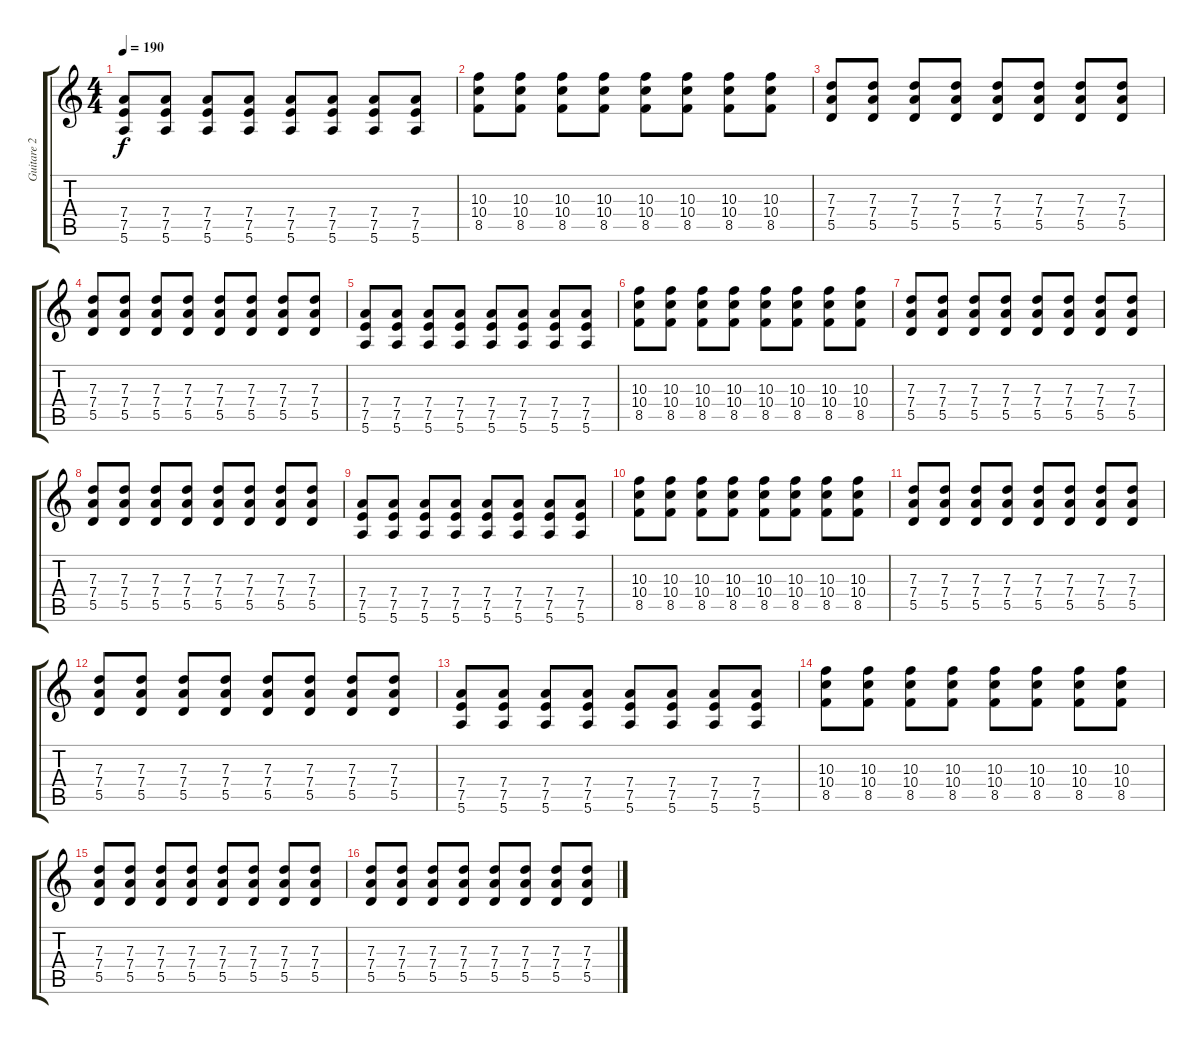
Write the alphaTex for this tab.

\track ("Guitare 2" "Guitare 2") {instrument distortionguitar}
\staff {score tabs}
\tuning (E4 B3 G3 D3 A2 E2) {hide}
\ts (4 4)
\tempo 190
\clef g2
\ks c
(7.4 7.5 5.6).8{dy f volume 15 instrument distortionguitar} (7.4 7.5 5.6).8 (7.4 7.5 5.6).8 (7.4 7.5 5.6).8 (7.4 7.5 5.6).8 (7.4 7.5 5.6).8 (7.4 7.5 5.6).8 (7.4 7.5 5.6).8 |
(10.3 10.4 8.5).8 (10.3 10.4 8.5).8 (10.3 10.4 8.5).8 (10.3 10.4 8.5).8 (10.3 10.4 8.5).8 (10.3 10.4 8.5).8 (10.3 10.4 8.5).8 (10.3 10.4 8.5).8 |
(7.3 7.4 5.5).8 (7.3 7.4 5.5).8 (7.3 7.4 5.5).8 (7.3 7.4 5.5).8 (7.3 7.4 5.5).8 (7.3 7.4 5.5).8 (7.3 7.4 5.5).8 (7.3 7.4 5.5).8 |
(7.3 7.4 5.5).8 (7.3 7.4 5.5).8 (7.3 7.4 5.5).8 (7.3 7.4 5.5).8 (7.3 7.4 5.5).8 (7.3 7.4 5.5).8 (7.3 7.4 5.5).8 (7.3 7.4 5.5).8 |
(7.4 7.5 5.6).8{volume 15 instrument distortionguitar} (7.4 7.5 5.6).8 (7.4 7.5 5.6).8 (7.4 7.5 5.6).8 (7.4 7.5 5.6).8 (7.4 7.5 5.6).8 (7.4 7.5 5.6).8 (7.4 7.5 5.6).8 |
(10.3 10.4 8.5).8 (10.3 10.4 8.5).8 (10.3 10.4 8.5).8 (10.3 10.4 8.5).8 (10.3 10.4 8.5).8 (10.3 10.4 8.5).8 (10.3 10.4 8.5).8 (10.3 10.4 8.5).8 |
(7.3 7.4 5.5).8 (7.3 7.4 5.5).8 (7.3 7.4 5.5).8 (7.3 7.4 5.5).8 (7.3 7.4 5.5).8 (7.3 7.4 5.5).8 (7.3 7.4 5.5).8 (7.3 7.4 5.5).8 |
(7.3 7.4 5.5).8 (7.3 7.4 5.5).8 (7.3 7.4 5.5).8 (7.3 7.4 5.5).8 (7.3 7.4 5.5).8 (7.3 7.4 5.5).8 (7.3 7.4 5.5).8 (7.3 7.4 5.5).8 |
(7.4 7.5 5.6).8{volume 15 instrument distortionguitar} (7.4 7.5 5.6).8 (7.4 7.5 5.6).8 (7.4 7.5 5.6).8 (7.4 7.5 5.6).8 (7.4 7.5 5.6).8 (7.4 7.5 5.6).8 (7.4 7.5 5.6).8 |
(10.3 10.4 8.5).8 (10.3 10.4 8.5).8 (10.3 10.4 8.5).8 (10.3 10.4 8.5).8 (10.3 10.4 8.5).8 (10.3 10.4 8.5).8 (10.3 10.4 8.5).8 (10.3 10.4 8.5).8 |
(7.3 7.4 5.5).8 (7.3 7.4 5.5).8 (7.3 7.4 5.5).8 (7.3 7.4 5.5).8 (7.3 7.4 5.5).8 (7.3 7.4 5.5).8 (7.3 7.4 5.5).8 (7.3 7.4 5.5).8 |
(7.3 7.4 5.5).8 (7.3 7.4 5.5).8 (7.3 7.4 5.5).8 (7.3 7.4 5.5).8 (7.3 7.4 5.5).8 (7.3 7.4 5.5).8 (7.3 7.4 5.5).8 (7.3 7.4 5.5).8 |
(7.4 7.5 5.6).8{volume 15 instrument distortionguitar} (7.4 7.5 5.6).8 (7.4 7.5 5.6).8 (7.4 7.5 5.6).8 (7.4 7.5 5.6).8 (7.4 7.5 5.6).8 (7.4 7.5 5.6).8 (7.4 7.5 5.6).8 |
(10.3 10.4 8.5).8 (10.3 10.4 8.5).8 (10.3 10.4 8.5).8 (10.3 10.4 8.5).8 (10.3 10.4 8.5).8 (10.3 10.4 8.5).8 (10.3 10.4 8.5).8 (10.3 10.4 8.5).8 |
(7.3 7.4 5.5).8 (7.3 7.4 5.5).8 (7.3 7.4 5.5).8 (7.3 7.4 5.5).8 (7.3 7.4 5.5).8 (7.3 7.4 5.5).8 (7.3 7.4 5.5).8 (7.3 7.4 5.5).8 |
(7.3 7.4 5.5).8 (7.3 7.4 5.5).8 (7.3 7.4 5.5).8 (7.3 7.4 5.5).8 (7.3 7.4 5.5).8 (7.3 7.4 5.5).8 (7.3 7.4 5.5).8 (7.3 7.4 5.5).8
